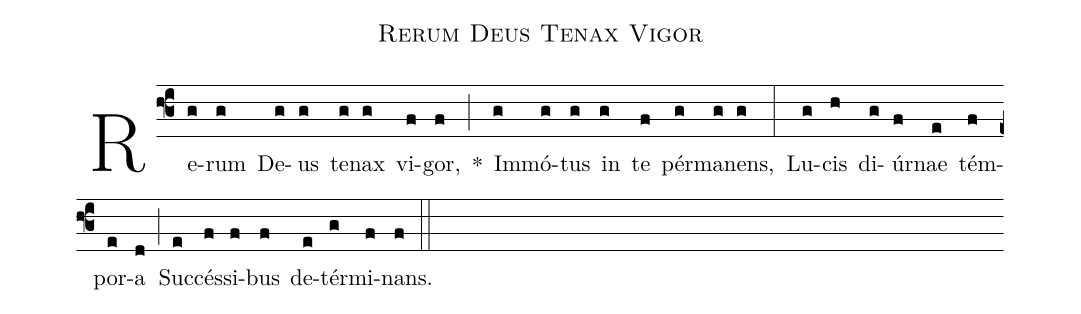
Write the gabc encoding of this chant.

name:Rerum Deus Tenax Vigor;
office-part:Hymnus;
%%
name: Rerum Deus Tenax Vigor;
office-part: Unknown;
date: March 2025;
transcriber: Robert J. Moore;
transcription-date: March 2025;
style: modern;
annotation: ij. T.;
%user-notes: ;
%https://gregobase.selapa.net/source.php?id=44&images=1 page 12

%%
(f3) Re(g)rum(g) De(g)us(g) te(g)nax(g) vi(f)gor,(f) *(;) Imm(g)ó(g)tus(g) in(g) te(f) pér(g)ma(g)nens,(g) (:) Lu(g)cis(h) di(g)úr(f)nae(e) tém(f)por(e)a(d) (;) Suc(e)céss(f)i(f)bus(f) de(e)tér(g)mi(f)nans.(f) (::)
